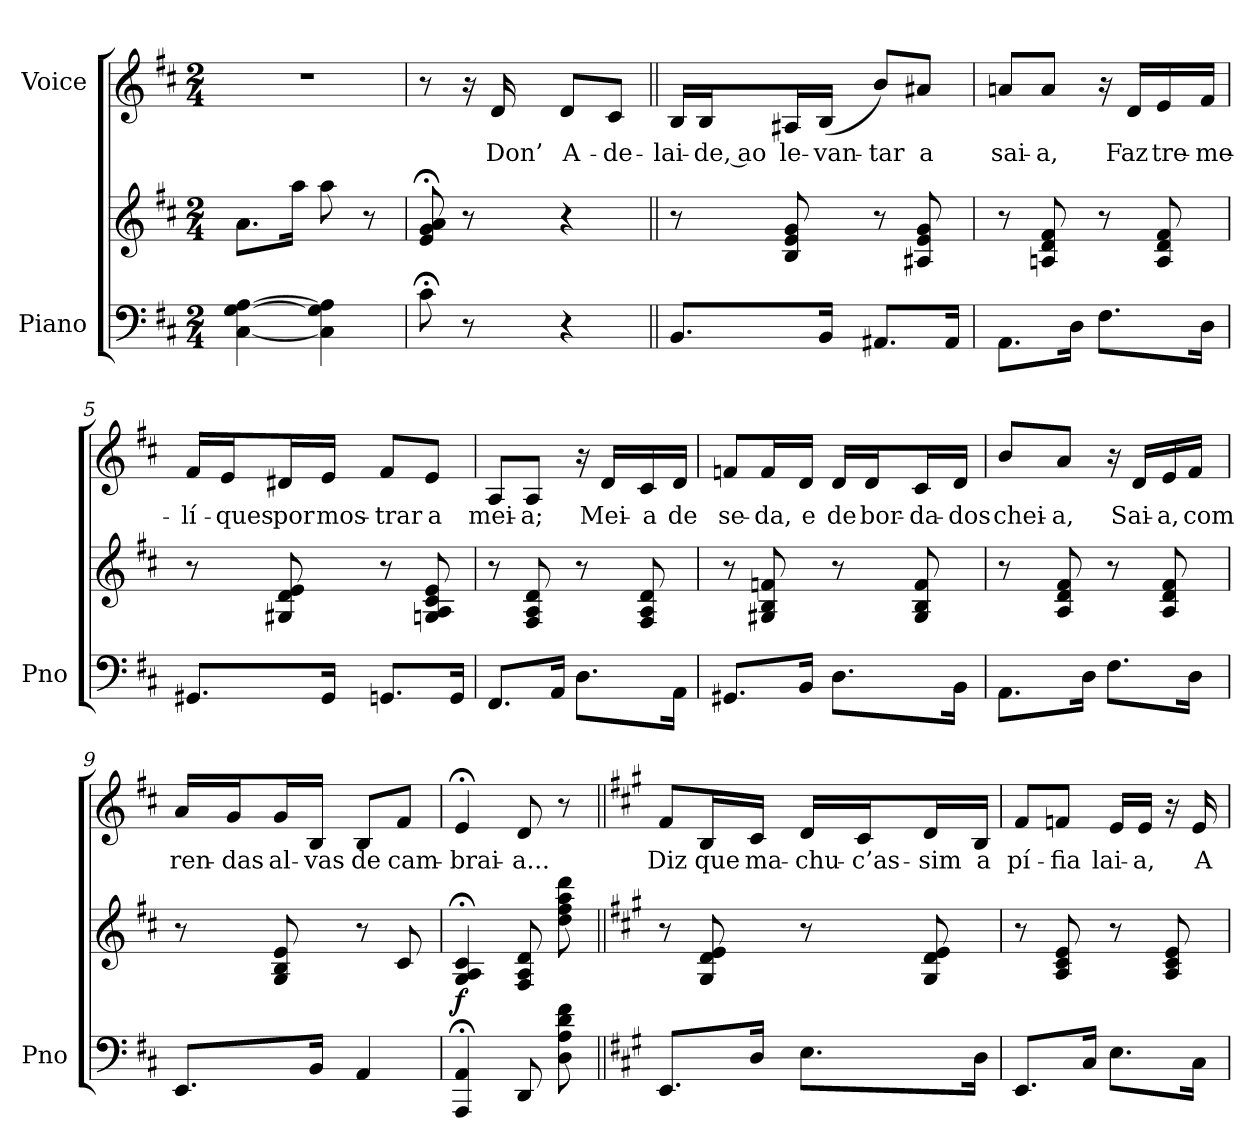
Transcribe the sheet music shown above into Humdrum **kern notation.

**kern	**kern	**dynam	**kern	**text
*part2	*part2	*part2	*part1	*part1
*staff3	*staff2	*staff2/3	*staff1	*staff1
*I"Piano	*	*	*I"Voice	*
*I'Pno	*	*	*	*
*clefF4	*clefG2	*	*clefG2	*
*k[f#c#]	*k[f#c#]	*	*k[f#c#]	*
*M2/4	*M2/4	*	*M2/4	*
=1	=1	=1	=1	=1
[4C#\ [4G\ [4A\	8.a\L	.	2r	.
.	16aa\Jk	.	.	.
4C#\] 4G\] 4A\]	8aa\	.	.	.
.	8r	.	.	.
=2	=2	=2	=2	=2
8c#;<\	8e/;< 8g/;< 8a/;<	.	8r	.
8r	8r	.	16r	.
.	.	.	16d/	Don’
4r	4r	.	8d/L	A-
.	.	.	8c#/J	-de-
=3||	=3||	=3||	=3||	=3||
8.BB/L	8r	.	16B/LL	-lai-
.	.	.	16B/J	-de, ao
.	8B/ 8e/ 8g/	.	16A#X/L	le-
16BB/Jk	.	.	(<16B/JJ	-van-
8.AA#X/L	8r	.	8b/L)	-tar
.	8A#X/ 8e/ 8g/	.	8a#X/J	a
16AA#/Jk	.	.	.	.
=4	=4	=4	=4	=4
8.AA\L	8r	.	8an/L	sai-
.	8An/ 8d/ 8f#/	.	8a/J	-a,
16D\Jk	.	.	.	.
8.F#\L	8r	.	16r	.
.	.	.	16d/LL	Faz
.	8A/ 8d/ 8f#/	.	16e/	tre-
16D\Jk	.	.	16f#/JJ	-me-
=5	=5	=5	=5	=5
8.GG#X/L	8r	.	16f#/LL	-lí-
.	.	.	16e/J	-ques
.	8G#X/ 8d/ 8e/	.	16d#X/L	por
16GG#/Jk	.	.	16e/JJ	mos-
8.GGn/L	8r	.	8f#/L	-trar
.	8Gn/ 8A/ 8c#/ 8e/	.	8e/J	a
16GG/Jk	.	.	.	.
=6	=6	=6	=6	=6
8.FF#/L	8r	.	8A/L	mei-
.	8F#/ 8A/ 8d/	.	8A/J	-a;
16AA/Jk	.	.	.	.
8.D\L	8r	.	16r	.
.	.	.	16d/LL	Mei-
.	8F#/ 8A/ 8d/	.	16c#/	-a
16AA\Jk	.	.	16d/JJ	de
=7	=7	=7	=7	=7
8.GG#X/L	8r	.	8fn/L	se-
.	8G#X/ 8B/ 8fn/	.	16f/L	-da,
16BB/Jk	.	.	16d/JJ	e
8.D\L	8r	.	16d/LL	de
.	.	.	16d/J	bor-
.	8G#/ 8B/ 8f/	.	16c#/L	-da-
16BB\Jk	.	.	16d/JJ	-dos
=8	=8	=8	=8	=8
8.AA\L	8r	.	8b/L	chei-
.	8A/ 8d/ 8f#/	.	8a/J	-a,
16D\Jk	.	.	.	.
8.F#\L	8r	.	16r	.
.	.	.	16d/LL	Sai-
.	8A/ 8d/ 8f#/	.	16e/	-a,
16D\Jk	.	.	16f#/JJ	com
=9	=9	=9	=9	=9
8.EE/L	8r	.	16a/LL	ren-
.	.	.	16g/J	-das
.	8G/ 8B/ 8e/	.	16g/L	al-
16BB/Jk	.	.	16B/JJ	-vas
4AA/	8r	.	8B/L	de
.	8c#/	.	8f#/J	cam-
=10	=10	=10	=10	=10
!	!	!LO:DY:b	!	!
4AAA/; 4AA/;	4G/; 4A/; 4c#/;	f	4e;</	-brai-
8DD/	8F#/ 8A/ 8d/	.	8d/	-a...
8D\ 8A\ 8d\ 8f#\	8dd\ 8ff#\ 8aa\ 8ddd\	.	8r	.
=11||	=11||	=11||	=11||	=11||
*k[f#c#g#]	*k[f#c#g#]	*	*k[f#c#g#]	*
8.EE/L	8r	.	8f#/L	Diz
.	8G#/ 8d/ 8e/	.	16B/L	que
16D/Jk	.	.	16c#/JJ	ma-
8.E\L	8r	.	16d/LL	-chu-
.	.	.	16c#/J	-c’as-
.	8G#/ 8d/ 8e/	.	16d/L	-sim
16D\Jk	.	.	16B/JJ	a
=12	=12	=12	=12	=12
8.EE/L	8r	.	8f#/L	pí-
.	8A/ 8c#/ 8e/	.	8fn/J	-fia
16C#/Jk	.	.	.	.
8.E\L	8r	.	16e/LL	lai-
.	.	.	16e/JJ	-a,
.	8A/ 8c#/ 8e/	.	16r	.
16C#\Jk	.	.	16e/	A
=	=	=	=	=
*-	*-	*-	*-	*-
